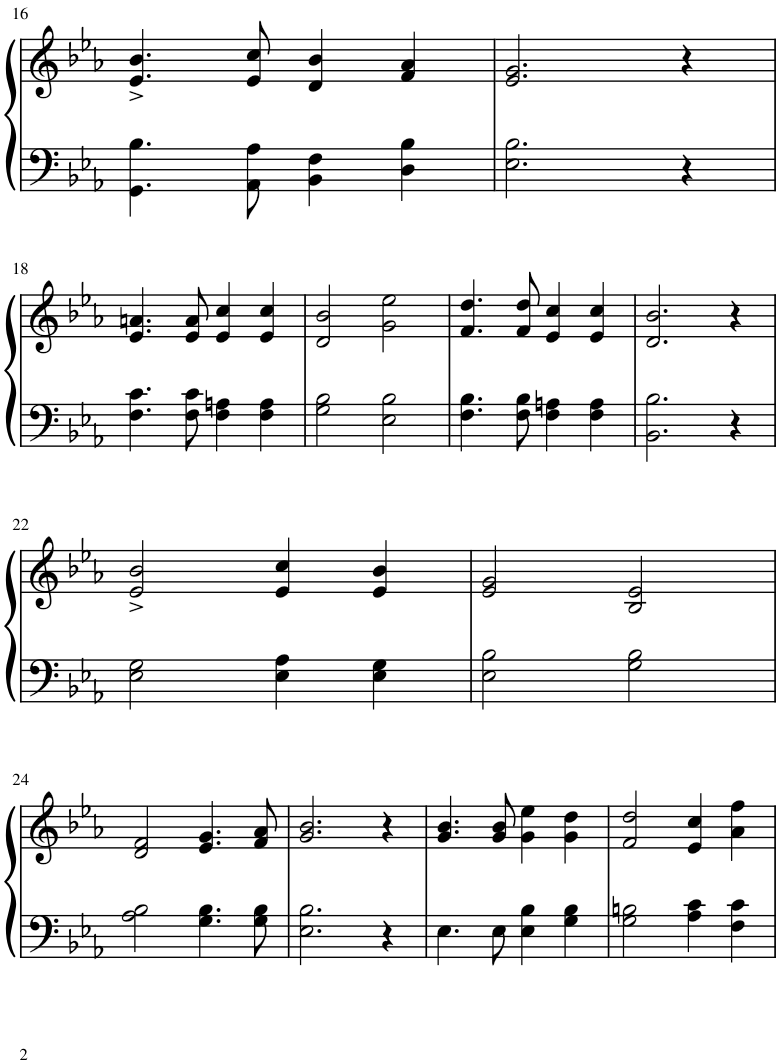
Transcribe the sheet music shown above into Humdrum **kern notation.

**kern	**kern
*part1	*part1
*staff2	*staff1
*I"Piano	*
*I'Pno.	*
!!LO:PB:g=z
*clefF4	*clefG2
*k[b-e-a-]	*k[b-e-a-]
*M4/4	*M4/4
=16	=16
4.GG\ 4.B-\	4.e-/^ 4.b-/^
8AA-\ 8A-\	8e-/ 8cc/
4BB-\ 4F\	4d/ 4b-/
4D\ 4B-\	4f/ 4a-/
=17	=17
2.E-\ 2.B-\	2.e-/ 2.g/
4r	4r
!!LO:LB:g=z
=18	=18
4.F\ 4.c\	4.e-/ 4.an/
8F\ 8c\	8e-/ 8a/
4F\ 4An\	4e-/ 4cc/
4F\ 4A\	4e-/ 4cc/
=19	=19
2G\ 2B-\	2d/ 2b-/
2E-\ 2B-\	2g\ 2ee-\
=20	=20
4.F\ 4.B-\	4.f/ 4.dd/
8F\ 8B-\	8f/ 8dd/
4F\ 4An\	4e-/ 4cc/
4F\ 4A\	4e-/ 4cc/
=21	=21
2.BB-\ 2.B-\	2.d/ 2.b-/
4r	4r
!!LO:LB:g=z
=22	=22
2E-\ 2G\	2e-/^ 2b-/^
4E-\ 4A-\	4e-/ 4cc/
4E-\ 4G\	4e-/ 4b-/
=23	=23
2E-\ 2B-\	2e-/ 2g/
2G\ 2B-\	2B-/ 2e-/
!!LO:LB:g=z
=24	=24
2A-\ 2B-\	2d/ 2f/
4.G\ 4.B-\	4.e-/ 4.g/
8G\ 8B-\	8f/ 8a-/
=25	=25
2.E-\ 2.B-\	2.g/ 2.b-/
4r	4r
=26	=26
4.E-\	4.g/ 4.b-/
8E-\	8g/ 8b-/
4E-\ 4B-\	4g\ 4ee-\
4G\ 4B-\	4g\ 4dd\
=27	=27
2G\ 2Bn\	2f/ 2dd/
4A-\ 4c\	4e-/ 4cc/
4F\ 4c\	4a-\ 4ff\
=	=
*-	*-
